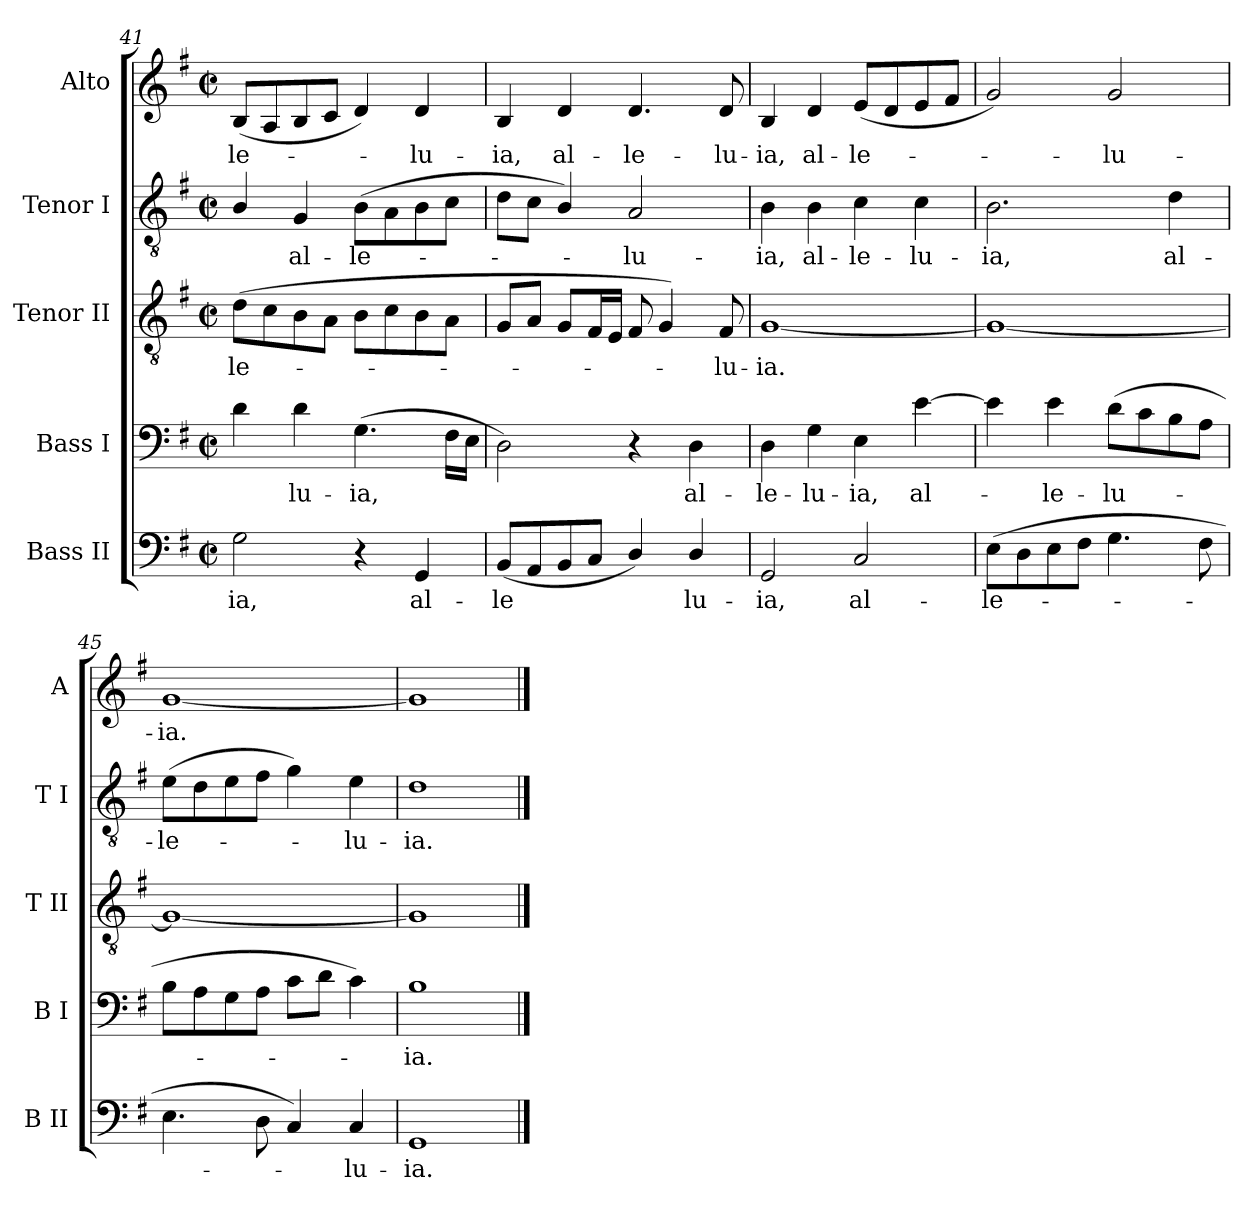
**kern	**text	**kern	**text	**kern	**text	**kern	**text	**kern	**text
*part5	*part5	*part4	*part4	*part3	*part3	*part2	*part2	*part1	*part1
*staff5	*staff5	*staff4	*staff4	*staff3	*staff3	*staff2	*staff2	*staff1	*staff1
*I"Bass II	*	*I"Bass I	*	*I"Tenor II	*	*I"Tenor I	*	*I"Alto	*
*I'B II	*	*I'B I	*	*I'T II	*	*I'T I	*	*I'A	*
*clefF4	*	*clefF4	*	*clefGv2	*	*clefGv2	*	*clefG2	*
*k[f#]	*	*k[f#]	*	*k[f#]	*	*k[f#]	*	*k[f#]	*
*G:	*	*G:	*	*G:	*	*G:	*	*G:	*
*M2/2	*	*M2/2	*	*M2/2	*	*M2/2	*	*M2/2	*
*met(c|)	*	*met(c|)	*	*met(c|)	*	*met(c|)	*	*met(c|)	*
=41	=41	=41	=41	=41	=41	=41	=41	=41	=41
!	!LO:LY:b	!	!	!	!LO:LY:b	!	!	!	!LO:LY:b
2G	-ia,	4d	.	(>8dL	-le-	4B/	.	(<8BL	-le-
.	.	.	.	8c	.	.	.	8A	.
!	!	!	!LO:LY:b	!	!	!	!LO:LY:b	!	!
.	.	4d	lu-	8B	.	4G	al-	8B	.
.	.	.	.	8AJ	.	.	.	8cJ	.
!	!	!	!LO:LY:b	!	!	!	!LO:LY:b	!	!
4r	.	(>4.G	-ia,	8BL	.	(>8BL	-le-	4d)	.
.	.	.	.	8c	.	8A	.	.	.
!	!LO:LY:b	!	!	!	!	!	!	!	!LO:LY:b
4GG	al-	.	.	8B	.	8B	.	4d	lu-
.	.	16F#LL	.	8AJ	.	8cJ	.	.	.
.	.	16EJJ	.	.	.	.	.	.	.
=42	=42	=42	=42	=42	=42	=42	=42	=42	=42
!	!LO:LY:b	!	!	!	!	!	!	!	!LO:LY:b
(<8BBL	-le­	2D)	.	8GL	.	8dL	.	4B	-ia,
8AA	.	.	.	8AJ	.	8cJ	.	.	.
!	!	!	!	!	!	!	!	!	!LO:LY:b
8BB	.	.	.	8GL	.	4B/)	.	4d	al-
8CJ	.	.	.	16F#L	.	.	.	.	.
.	.	.	.	16EJJ	.	.	.	.	.
!	!	!	!	!	!	!	!LO:LY:b	!	!LO:LY:b
4D/)	.	4r	.	8F#	.	2A	lu-	4.d	-le-
.	.	.	.	4G)	.	.	.	.	.
!	!LO:LY:b	!	!LO:LY:b	!	!	!	!	!	!
4D/	lu-	4D	al-	.	.	.	.	.	.
!	!	!	!	!	!LO:LY:b	!	!	!	!LO:LY:b
.	.	.	.	8F#	lu-	.	.	8d	-lu-
=43	=43	=43	=43	=43	=43	=43	=43	=43	=43
!	!LO:LY:b	!	!LO:LY:b	!	!LO:LY:b	!	!LO:LY:b	!	!LO:LY:b
2GG	-ia,	4D	-le-	[1G	-ia.	4B	-ia,	4B	-ia,
!	!	!	!LO:LY:b	!	!	!	!LO:LY:b	!	!LO:LY:b
.	.	4G	-lu-	.	.	4B	al-	4d	al-
!	!LO:LY:b	!	!LO:LY:b	!	!	!	!LO:LY:b	!	!LO:LY:b
2C	al-	4E	-ia,	.	.	4c	-le-	(<8eL	-le-
.	.	.	.	.	.	.	.	8d	.
!	!	!	!LO:LY:b	!	!	!	!LO:LY:b	!	!
.	.	[4e	al-	.	.	4c	-lu-	8e	.
.	.	.	.	.	.	.	.	8f#J	.
=44	=44	=44	=44	=44	=44	=44	=44	=44	=44
!	!LO:LY:b	!	!	!	!	!	!LO:LY:b	!	!
(>8EL	-le-	4e]	.	1G_	.	2.B	-ia,	2g)	.
8D	.	.	.	.	.	.	.	.	.
!	!	!	!LO:LY:b	!	!	!	!	!	!
8E	.	4e	le-	.	.	.	.	.	.
8F#J	.	.	.	.	.	.	.	.	.
!	!	!	!LO:LY:b	!	!	!	!	!	!LO:LY:b
4.G	.	(>8dL	-lu-	.	.	.	.	2g	lu-
.	.	8c	.	.	.	.	.	.	.
!	!	!	!	!	!	!	!LO:LY:b	!	!
.	.	8B	.	.	.	4d	al-	.	.
8F#	.	8AJ	.	.	.	.	.	.	.
=45	=45	=45	=45	=45	=45	=45	=45	=45	=45
!	!	!	!	!	!	!	!LO:LY:b	!	!LO:LY:b
4.E	.	8BL	.	1G_	.	(>8eL	-le-	[1g	-ia.
.	.	8A	.	.	.	8d	.	.	.
.	.	8G	.	.	.	8e	.	.	.
8D	.	8AJ	.	.	.	8f#J	.	.	.
4C)	.	8cL	.	.	.	4g)	.	.	.
.	.	8dJ	.	.	.	.	.	.	.
!	!LO:LY:b	!	!	!	!	!	!LO:LY:b	!	!
4C	lu-	4c)	.	.	.	4e	lu-	.	.
=46	=46	=46	=46	=46	=46	=46	=46	=46	=46
!	!LO:LY:b	!	!LO:LY:b	!	!	!	!LO:LY:b	!	!
1GG	-ia.	1B	ia.	1G]	.	1d	-ia.	1g]	.
==	==	==	==	==	==	==	==	==	==
*-	*-	*-	*-	*-	*-	*-	*-	*-	*-
